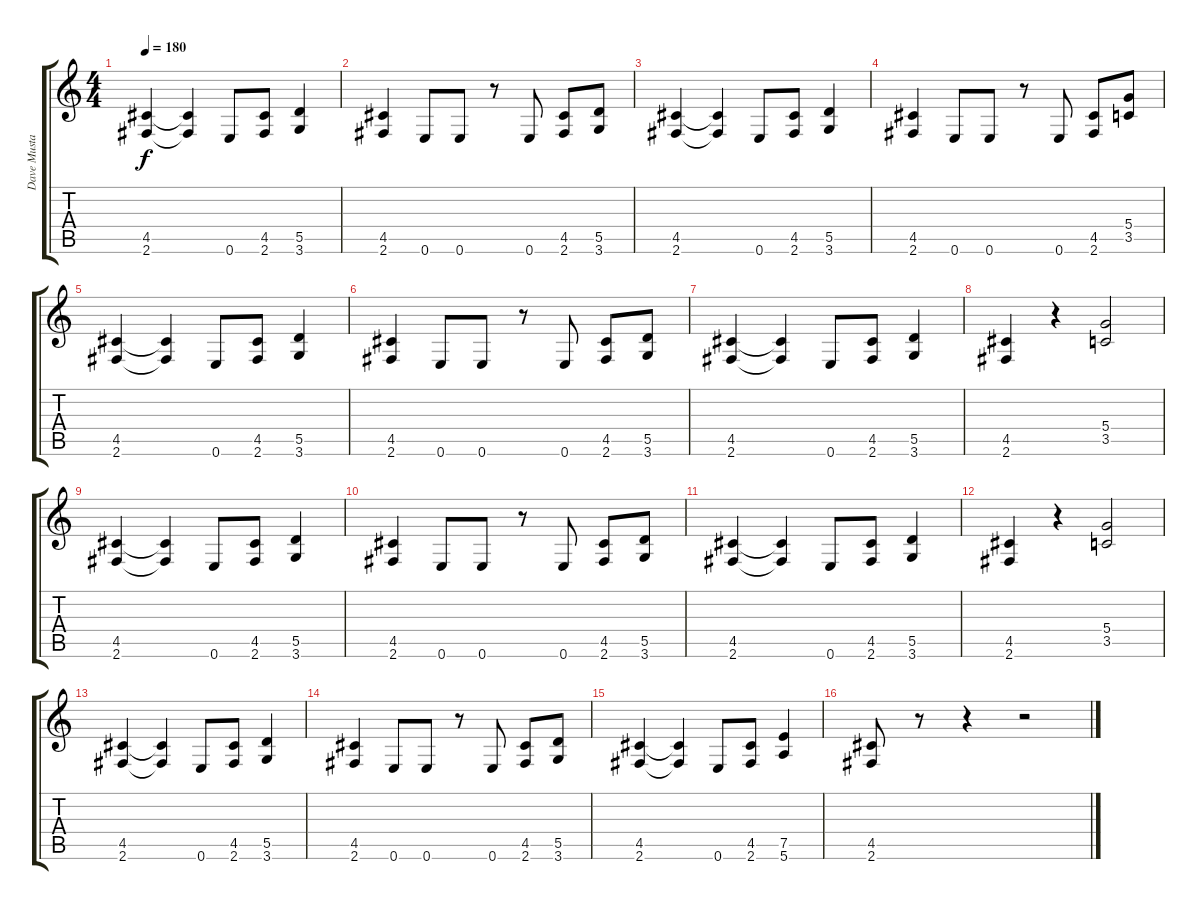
\track ("Dave Mustaine" "Dave Musta") {instrument distortionguitar}
\staff {score tabs}
\tuning (E4 B3 G3 D3 A2 E2) {hide}
\ts (4 4)
\tempo 180
\clef g2
\ks c
(4.5 2.6).4{dy f} (4.5{t} 2.6{t}).4 0.6.8 (4.5 2.6).8 (5.5 3.6).4 |
(4.5 2.6).4 0.6.8 0.6.8 r.8 0.6.8 (4.5 2.6).8 (5.5 3.6).8 |
(4.5 2.6).4 (4.5{t} 2.6{t}).4 0.6.8 (4.5 2.6).8 (5.5 3.6).4 |
(4.5 2.6).4 0.6.8 0.6.8 r.8 0.6.8 (4.5 2.6).8 (5.4 3.5).8 |
(4.5 2.6).4 (4.5{t} 2.6{t}).4 0.6.8 (4.5 2.6).8 (5.5 3.6).4 |
(4.5 2.6).4 0.6.8 0.6.8 r.8 0.6.8 (4.5 2.6).8 (5.5 3.6).8 |
(4.5 2.6).4 (4.5{t} 2.6{t}).4 0.6.8 (4.5 2.6).8 (5.5 3.6).4 |
(4.5 2.6).4 r.4 (5.4 3.5).2 |
(4.5 2.6).4 (4.5{t} 2.6{t}).4 0.6.8 (4.5 2.6).8 (5.5 3.6).4 |
(4.5 2.6).4 0.6.8 0.6.8 r.8 0.6.8 (4.5 2.6).8 (5.5 3.6).8 |
(4.5 2.6).4 (4.5{t} 2.6{t}).4 0.6.8 (4.5 2.6).8 (5.5 3.6).4 |
(4.5 2.6).4 r.4 (5.4 3.5).2 |
(4.5 2.6).4 (4.5{t} 2.6{t}).4 0.6.8 (4.5 2.6).8 (5.5 3.6).4 |
(4.5 2.6).4 0.6.8 0.6.8 r.8 0.6.8 (4.5 2.6).8 (5.5 3.6).8 |
(4.5 2.6).4 (4.5{t} 2.6{t}).4 0.6.8 (4.5 2.6).8 (7.5 5.6).4 |
(4.5 2.6).8 r.8 r.4 r.2
